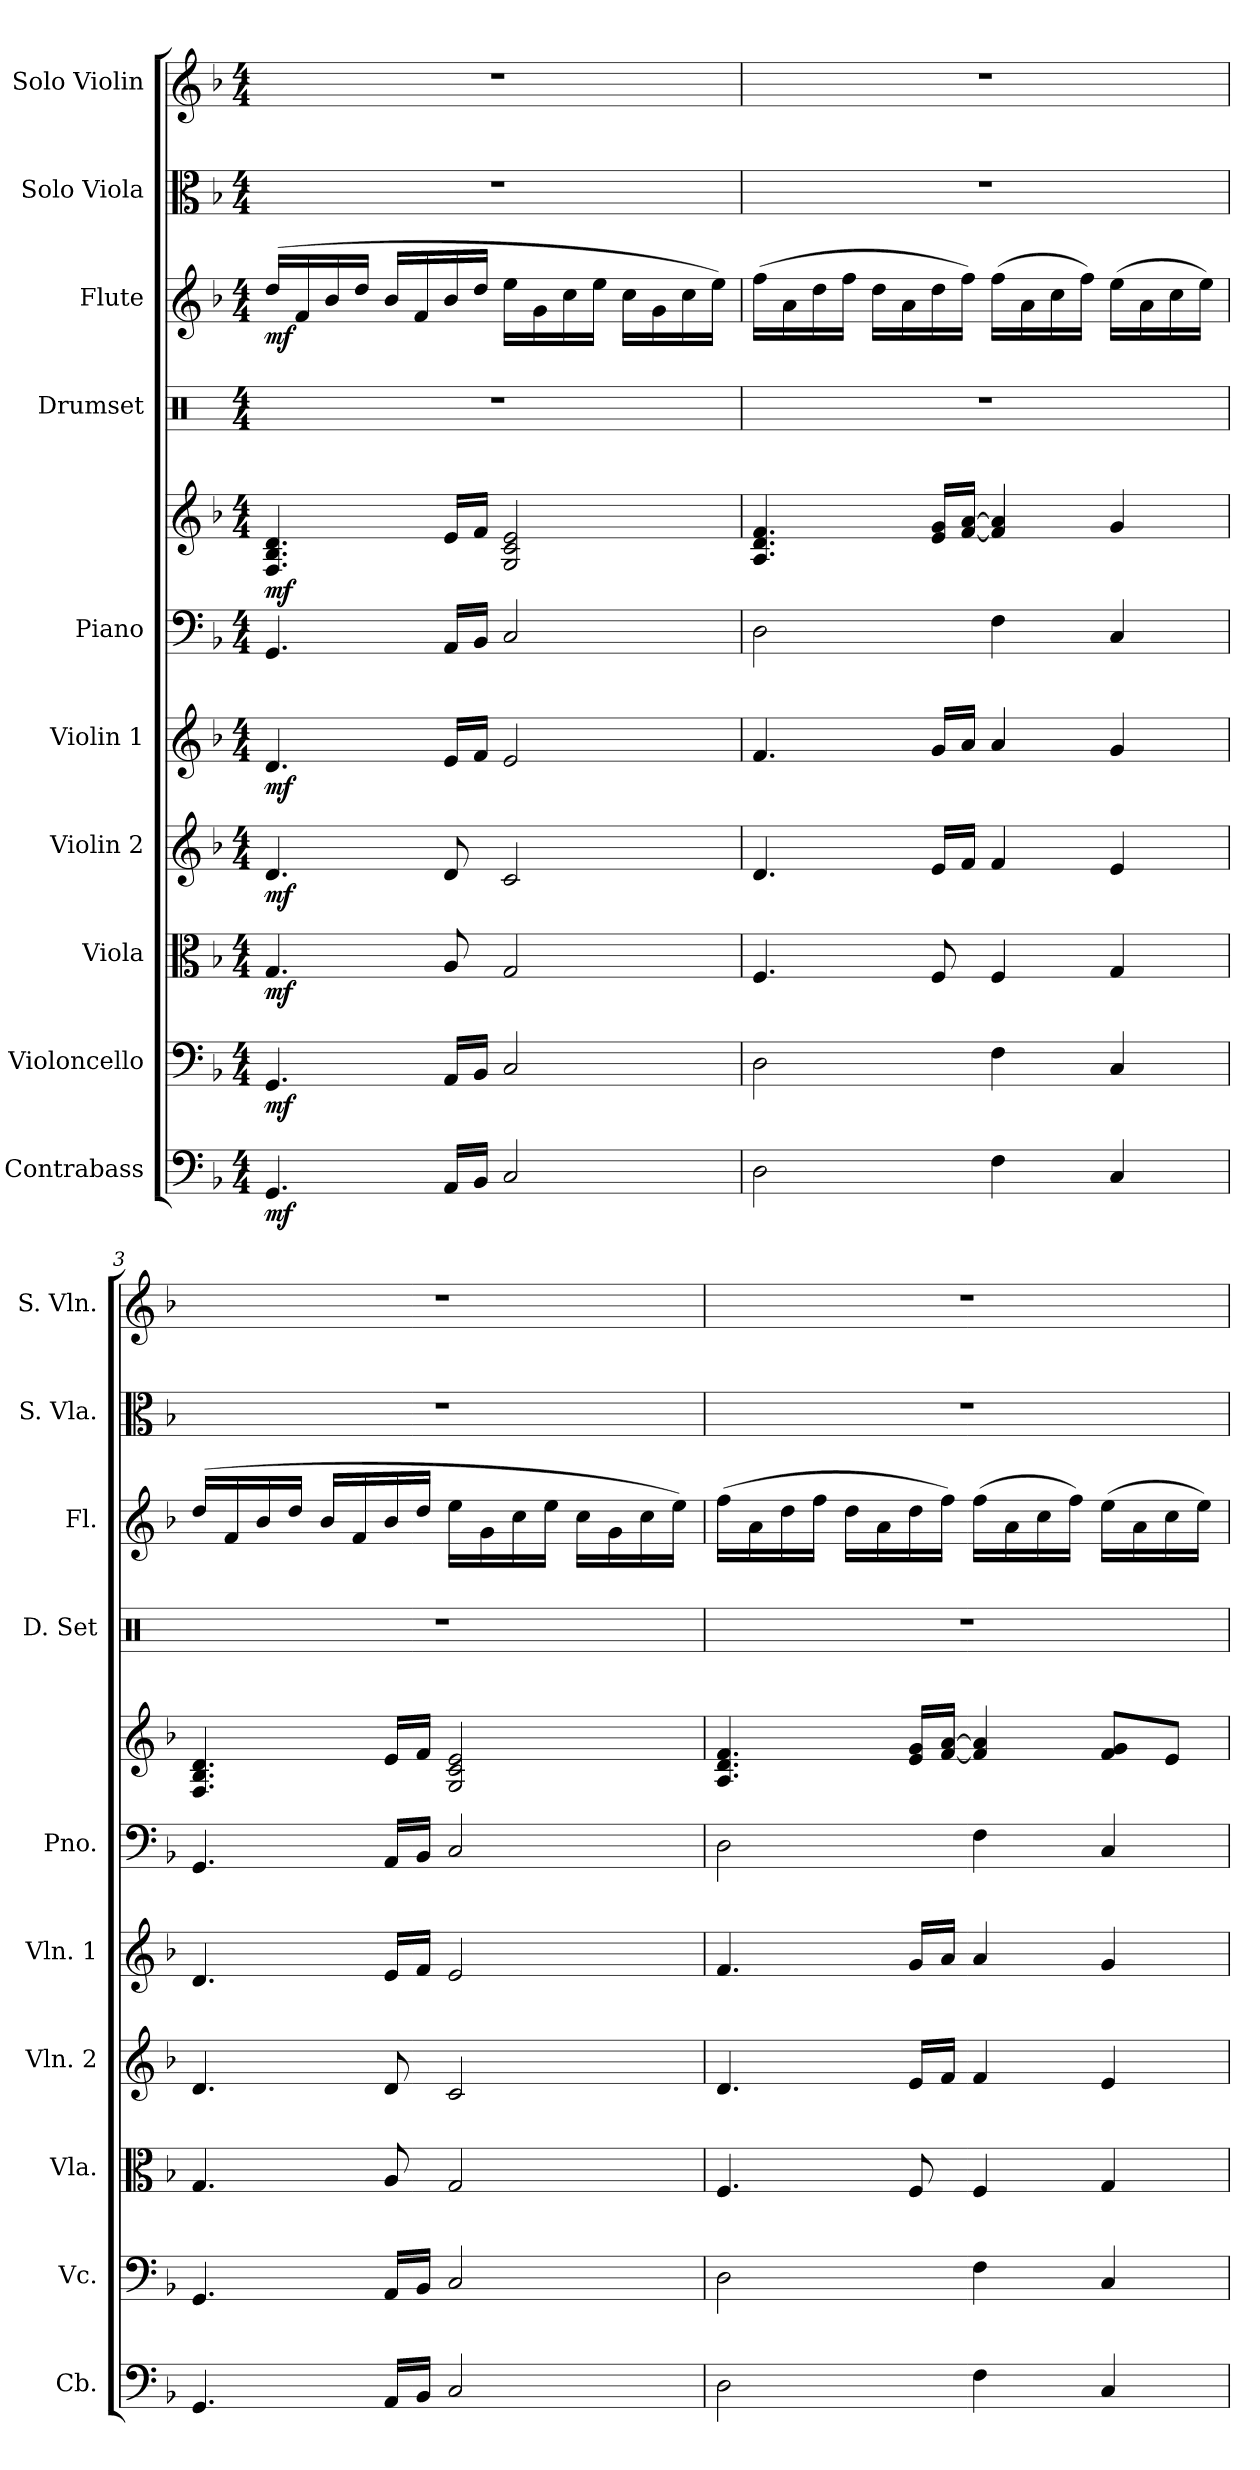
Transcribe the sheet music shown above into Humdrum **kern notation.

**kern	**dynam	**kern	**dynam	**kern	**dynam	**kern	**dynam	**kern	**dynam	**kern	**kern	**dynam	**kern	**kern	**dynam	**kern	**kern
*part10	*part10	*part9	*part9	*part8	*part8	*part7	*part7	*part6	*part6	*part5	*part5	*part5	*part4	*part3	*part3	*part2	*part1
*staff11	*staff11	*staff10	*staff10	*staff9	*staff9	*staff8	*staff8	*staff7	*staff7	*staff6	*staff5	*staff5/6	*staff4	*staff3	*staff3	*staff2	*staff1
*I"Contrabass	*	*I"Violoncello	*	*I"Viola	*	*I"Violin 2	*	*I"Violin 1	*	*I"Piano	*	*	*I"Drumset	*I"Flute	*	*I"Solo Viola	*I"Solo Violin
*I'Cb.	*	*I'Vc.	*	*I'Vla.	*	*I'Vln. 2	*	*I'Vln. 1	*	*I'Pno.	*	*	*I'D. Set	*I'Fl.	*	*I'S. Vla.	*I'S. Vln.
*clefF4	*	*clefF4	*	*clefC3	*	*clefG2	*	*clefG2	*	*clefF4	*clefG2	*	*clefX	*clefG2	*	*clefC3	*clefG2
*ITrd7c12	*	*	*	*	*	*	*	*	*	*	*	*	*	*	*	*	*
*k[b-]	*	*k[b-]	*	*k[b-]	*	*k[b-]	*	*k[b-]	*	*k[b-]	*k[b-]	*	*k[]	*k[b-]	*	*k[b-]	*k[b-]
*M4/4	*	*M4/4	*	*M4/4	*	*M4/4	*	*M4/4	*	*M4/4	*M4/4	*	*M4/4	*M4/4	*	*M4/4	*M4/4
*MM76	*	*MM76	*	*MM76	*	*MM76	*	*MM76	*	*MM76	*MM76	*	*MM76	*MM76	*	*MM76	*MM76
=1	=1	=1	=1	=1	=1	=1	=1	=1	=1	=1	=1	=1	=1	=1	=1	=1	=1
!	!LO:DY:b	!	!LO:DY:b	!	!LO:DY:b	!	!LO:DY:b	!	!LO:DY:b	!	!	!LO:DY:b	!	!	!LO:DY:b	!	!
4.GGG/	mf	4.GG/	mf	4.G/	mf	4.d/	mf	4.d/	mf	4.GG/	4.F/ 4.B-/ 4.d/	mf	1r	(>16dd/LL	mf	1r	1r
.	.	.	.	.	.	.	.	.	.	.	.	.	.	16f/	.	.	.
.	.	.	.	.	.	.	.	.	.	.	.	.	.	16b-/	.	.	.
.	.	.	.	.	.	.	.	.	.	.	.	.	.	16dd/JJ	.	.	.
.	.	.	.	.	.	.	.	.	.	.	.	.	.	16b-/LL	.	.	.
.	.	.	.	.	.	.	.	.	.	.	.	.	.	16f/	.	.	.
16AAA/LL	.	16AA/LL	.	8A/	.	8d/	.	16e/LL	.	16AA/LL	16e/LL	.	.	16b-/	.	.	.
16BBB-/JJ	.	16BB-/JJ	.	.	.	.	.	16f/JJ	.	16BB-/JJ	16f/JJ	.	.	16dd/JJ	.	.	.
2CC/	.	2C/	.	2G/	.	2c/	.	2e/	.	2C/	2G/ 2c/ 2e/	.	.	16ee\LL	.	.	.
.	.	.	.	.	.	.	.	.	.	.	.	.	.	16g\	.	.	.
.	.	.	.	.	.	.	.	.	.	.	.	.	.	16cc\	.	.	.
.	.	.	.	.	.	.	.	.	.	.	.	.	.	16ee\JJ	.	.	.
.	.	.	.	.	.	.	.	.	.	.	.	.	.	16cc\LL	.	.	.
.	.	.	.	.	.	.	.	.	.	.	.	.	.	16g\	.	.	.
.	.	.	.	.	.	.	.	.	.	.	.	.	.	16cc\	.	.	.
.	.	.	.	.	.	.	.	.	.	.	.	.	.	16ee\JJ)	.	.	.
=2	=2	=2	=2	=2	=2	=2	=2	=2	=2	=2	=2	=2	=2	=2	=2	=2	=2
2DD\	.	2D\	.	4.F/	.	4.d/	.	4.f/	.	2D\	4.A/ 4.d/ 4.f/	.	1r	(>16ff\LL	.	1r	1r
.	.	.	.	.	.	.	.	.	.	.	.	.	.	16a\	.	.	.
.	.	.	.	.	.	.	.	.	.	.	.	.	.	16dd\	.	.	.
.	.	.	.	.	.	.	.	.	.	.	.	.	.	16ff\JJ	.	.	.
.	.	.	.	.	.	.	.	.	.	.	.	.	.	16dd\LL	.	.	.
.	.	.	.	.	.	.	.	.	.	.	.	.	.	16a\	.	.	.
.	.	.	.	8F/	.	16e/LL	.	16g/LL	.	.	16e/ 16g/LL	.	.	16dd\	.	.	.
.	.	.	.	.	.	16f/JJ	.	16a/JJ	.	.	[16f/ [16a/JJ	.	.	16ff\JJ)	.	.	.
4FF\	.	4F\	.	4F/	.	4f/	.	4a/	.	4F\	4f/] 4a/]	.	.	(>16ff\LL	.	.	.
.	.	.	.	.	.	.	.	.	.	.	.	.	.	16a\	.	.	.
.	.	.	.	.	.	.	.	.	.	.	.	.	.	16cc\	.	.	.
.	.	.	.	.	.	.	.	.	.	.	.	.	.	16ff\JJ)	.	.	.
4CC/	.	4C/	.	4G/	.	4e/	.	4g/	.	4C/	4g/	.	.	(>16ee\LL	.	.	.
.	.	.	.	.	.	.	.	.	.	.	.	.	.	16a\	.	.	.
.	.	.	.	.	.	.	.	.	.	.	.	.	.	16cc\	.	.	.
.	.	.	.	.	.	.	.	.	.	.	.	.	.	16ee\JJ)	.	.	.
!!LO:PB:g=z
=3	=3	=3	=3	=3	=3	=3	=3	=3	=3	=3	=3	=3	=3	=3	=3	=3	=3
4.GGG/	.	4.GG/	.	4.G/	.	4.d/	.	4.d/	.	4.GG/	4.F/ 4.B-/ 4.d/	.	1r	(>16dd/LL	.	1r	1r
.	.	.	.	.	.	.	.	.	.	.	.	.	.	16f/	.	.	.
.	.	.	.	.	.	.	.	.	.	.	.	.	.	16b-/	.	.	.
.	.	.	.	.	.	.	.	.	.	.	.	.	.	16dd/JJ	.	.	.
.	.	.	.	.	.	.	.	.	.	.	.	.	.	16b-/LL	.	.	.
.	.	.	.	.	.	.	.	.	.	.	.	.	.	16f/	.	.	.
16AAA/LL	.	16AA/LL	.	8A/	.	8d/	.	16e/LL	.	16AA/LL	16e/LL	.	.	16b-/	.	.	.
16BBB-/JJ	.	16BB-/JJ	.	.	.	.	.	16f/JJ	.	16BB-/JJ	16f/JJ	.	.	16dd/JJ	.	.	.
2CC/	.	2C/	.	2G/	.	2c/	.	2e/	.	2C/	2G/ 2c/ 2e/	.	.	16ee\LL	.	.	.
.	.	.	.	.	.	.	.	.	.	.	.	.	.	16g\	.	.	.
.	.	.	.	.	.	.	.	.	.	.	.	.	.	16cc\	.	.	.
.	.	.	.	.	.	.	.	.	.	.	.	.	.	16ee\JJ	.	.	.
.	.	.	.	.	.	.	.	.	.	.	.	.	.	16cc\LL	.	.	.
.	.	.	.	.	.	.	.	.	.	.	.	.	.	16g\	.	.	.
.	.	.	.	.	.	.	.	.	.	.	.	.	.	16cc\	.	.	.
.	.	.	.	.	.	.	.	.	.	.	.	.	.	16ee\JJ)	.	.	.
=4	=4	=4	=4	=4	=4	=4	=4	=4	=4	=4	=4	=4	=4	=4	=4	=4	=4
2DD\	.	2D\	.	4.F/	.	4.d/	.	4.f/	.	2D\	4.A/ 4.d/ 4.f/	.	1r	(>16ff\LL	.	1r	1r
.	.	.	.	.	.	.	.	.	.	.	.	.	.	16a\	.	.	.
.	.	.	.	.	.	.	.	.	.	.	.	.	.	16dd\	.	.	.
.	.	.	.	.	.	.	.	.	.	.	.	.	.	16ff\JJ	.	.	.
.	.	.	.	.	.	.	.	.	.	.	.	.	.	16dd\LL	.	.	.
.	.	.	.	.	.	.	.	.	.	.	.	.	.	16a\	.	.	.
.	.	.	.	8F/	.	16e/LL	.	16g/LL	.	.	16e/ 16g/LL	.	.	16dd\	.	.	.
.	.	.	.	.	.	16f/JJ	.	16a/JJ	.	.	[16f/ [16a/JJ	.	.	16ff\JJ)	.	.	.
4FF\	.	4F\	.	4F/	.	4f/	.	4a/	.	4F\	4f/] 4a/]	.	.	(>16ff\LL	.	.	.
.	.	.	.	.	.	.	.	.	.	.	.	.	.	16a\	.	.	.
.	.	.	.	.	.	.	.	.	.	.	.	.	.	16cc\	.	.	.
.	.	.	.	.	.	.	.	.	.	.	.	.	.	16ff\JJ)	.	.	.
4CC/	.	4C/	.	4G/	.	4e/	.	4g/	.	4C/	8f/ 8g/L	.	.	(>16ee\LL	.	.	.
.	.	.	.	.	.	.	.	.	.	.	.	.	.	16a\	.	.	.
.	.	.	.	.	.	.	.	.	.	.	8e/J	.	.	16cc\	.	.	.
.	.	.	.	.	.	.	.	.	.	.	.	.	.	16ee\JJ)	.	.	.
=	=	=	=	=	=	=	=	=	=	=	=	=	=	=	=	=	=
*-	*-	*-	*-	*-	*-	*-	*-	*-	*-	*-	*-	*-	*-	*-	*-	*-	*-
